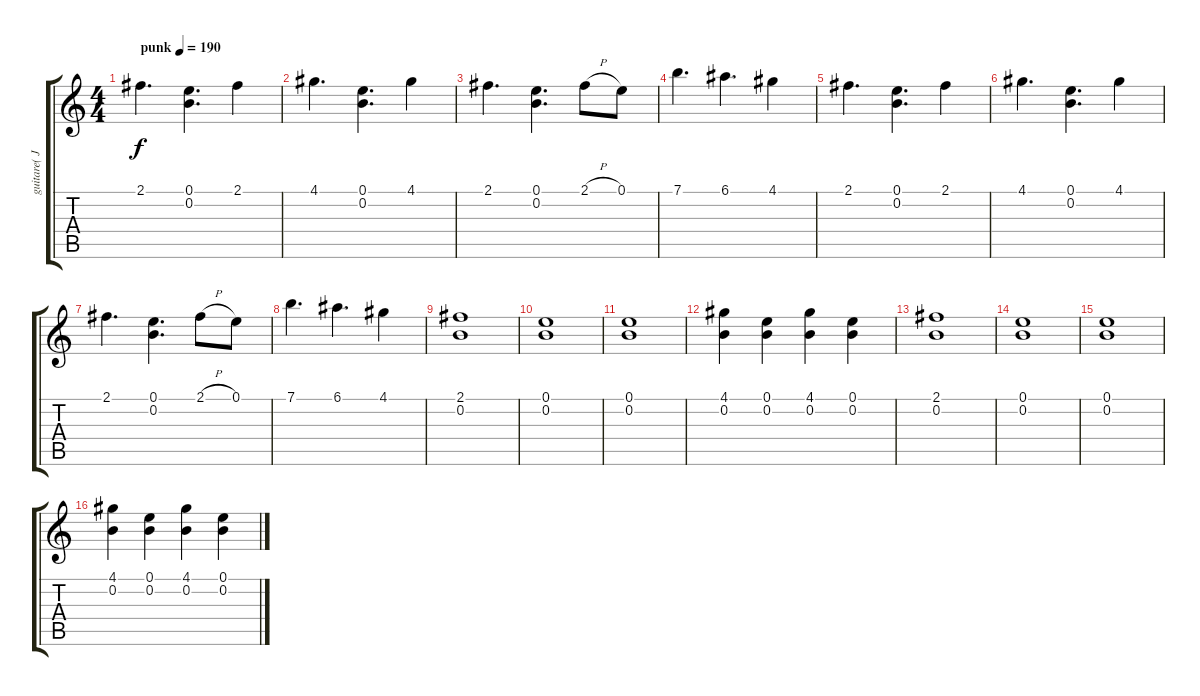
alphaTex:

\track ("guitare( Jake )" "guitare( J") {instrument distortionguitar}
\staff {score tabs}
\tuning (E4 B3 G3 D3 A2 E2) {hide}
\ts (4 4)
\tempo (190 "punk")
\clef g2
\ks c
2.1.4{d dy f instrument distortionguitar} (0.1 0.2).4{d} 2.1.4 |
4.1.4{d} (0.1 0.2).4{d} 4.1.4 |
2.1.4{d} (0.1 0.2).4{d} 2.1{h}.8 0.1.8 |
7.1.4{d} 6.1.4{d} 4.1.4 |
2.1.4{d} (0.1 0.2).4{d} 2.1.4 |
4.1.4{d} (0.1 0.2).4{d} 4.1.4 |
2.1.4{d} (0.1 0.2).4{d} 2.1{h}.8 0.1.8 |
7.1.4{d} 6.1.4{d} 4.1.4 |
(2.1 0.2).1 |
(0.1 0.2).1 |
(0.1 0.2).1 |
(4.1 0.2).4 (0.1 0.2).4 (4.1 0.2).4 (0.1 0.2).4 |
(2.1 0.2).1 |
(0.1 0.2).1 |
(0.1 0.2).1 |
(4.1 0.2).4 (0.1 0.2).4 (4.1 0.2).4 (0.1 0.2).4
